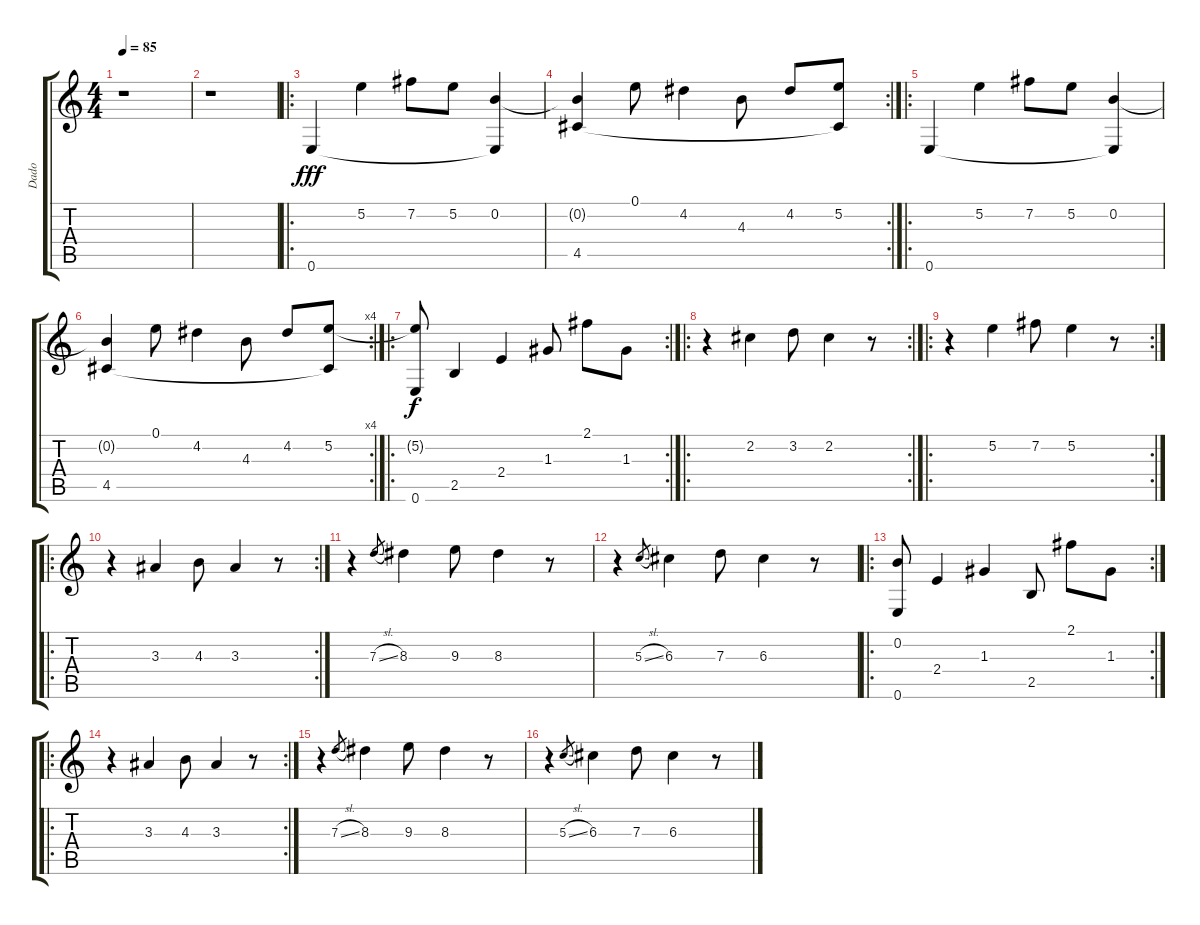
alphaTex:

\track ("Dado" "Dado") {instrument electricguitarjazz}
\staff {score tabs}
\tuning (E4 B3 G3 D3 A2 E2) {hide}
\ts (4 4)
\tempo 85
\clef g2
\ks c
r.1{dy fff instrument electricguitarjazz} |
r.1 |
\ro
0.6.4 5.2.4 7.2.8 5.2.8 (0.2 0.6{t}).4 |
\rc 2
(0.2{t} 4.5).4 0.1.8 4.2.4 4.3.8 4.2.8 (5.2 4.5{t}).8 |
\ro
0.6.4 5.2.4 7.2.8 5.2.8 (0.2 0.6{t}).4 |
\rc 4
(0.2{t} 4.5).4 0.1.8 4.2.4 4.3.8 4.2.8 (5.2 4.5{t}).8 |
\ro
\rc 2
(5.2{t} 0.6).8{dy f} 2.5.4 2.4.4 1.3.8 2.1.8 1.3.8 |
\ro
\rc 2
r.4 2.2.4 3.2.8 2.2.4 r.8 |
\ro
\rc 2
r.4 5.2.4 7.2.8 5.2.4 r.8 |
\ro
\rc 2
r.4 3.3.4 4.3.8 3.3.4 r.8 |
r.4 7.3{sl}.8{gr} 8.3.4 9.3.8 8.3.4 r.8 |
r.4 5.3{sl}.8{gr} 6.3.4 7.3.8 6.3.4 r.8 |
\ro
\rc 2
(0.2 0.6).8 2.4.4 1.3.4 2.5.8 2.1.8 1.3.8 |
\ro
\rc 2
r.4 3.3.4 4.3.8 3.3.4 r.8 |
r.4 7.3{sl}.8{gr} 8.3.4 9.3.8 8.3.4 r.8 |
r.4 5.3{sl}.8{gr} 6.3.4 7.3.8 6.3.4 r.8
